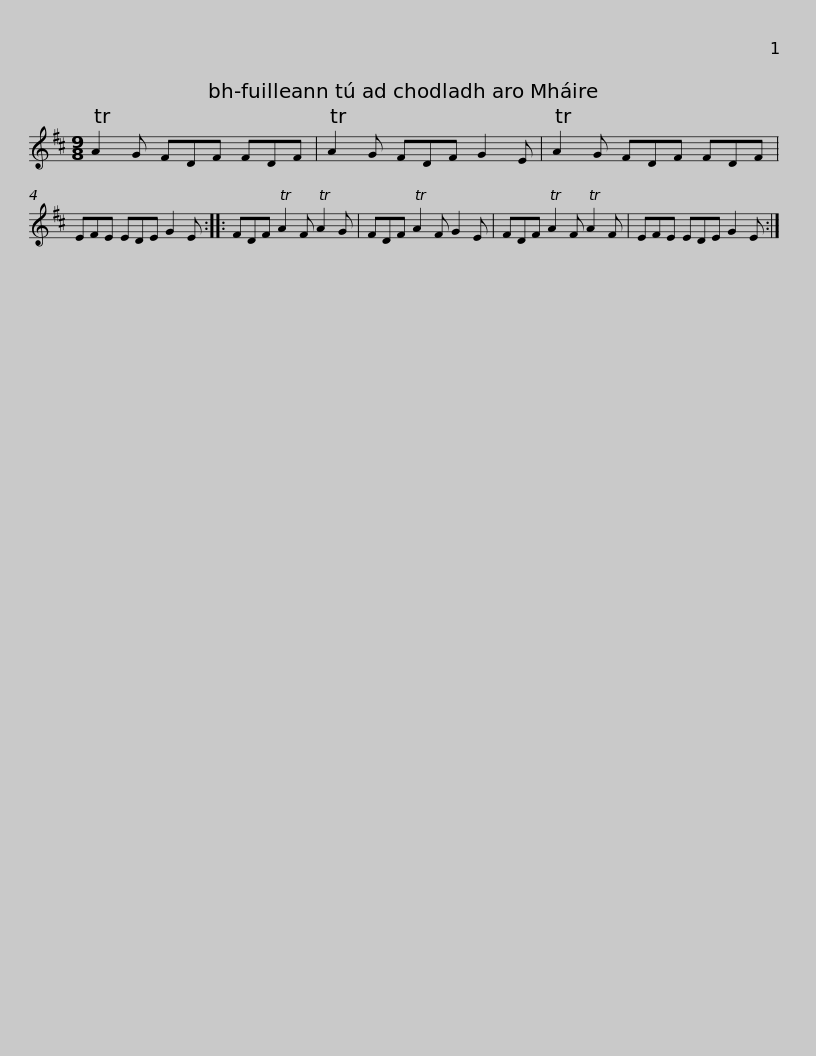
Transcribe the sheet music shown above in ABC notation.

X:1
L:1/8
M:9/8
I:linebreak $
K:D
V:1 treble
V:1
 TA2 G FDF FDF | TA2 G FDF G2 E | TA2 G FDF FDF | EFE EDE G2 E :: FDF TA2 F TA2 G |$ %5
 FDF TA2 F G2 E | FDF TA2 F TA2 F | EFE EDE G2 E :| %8
